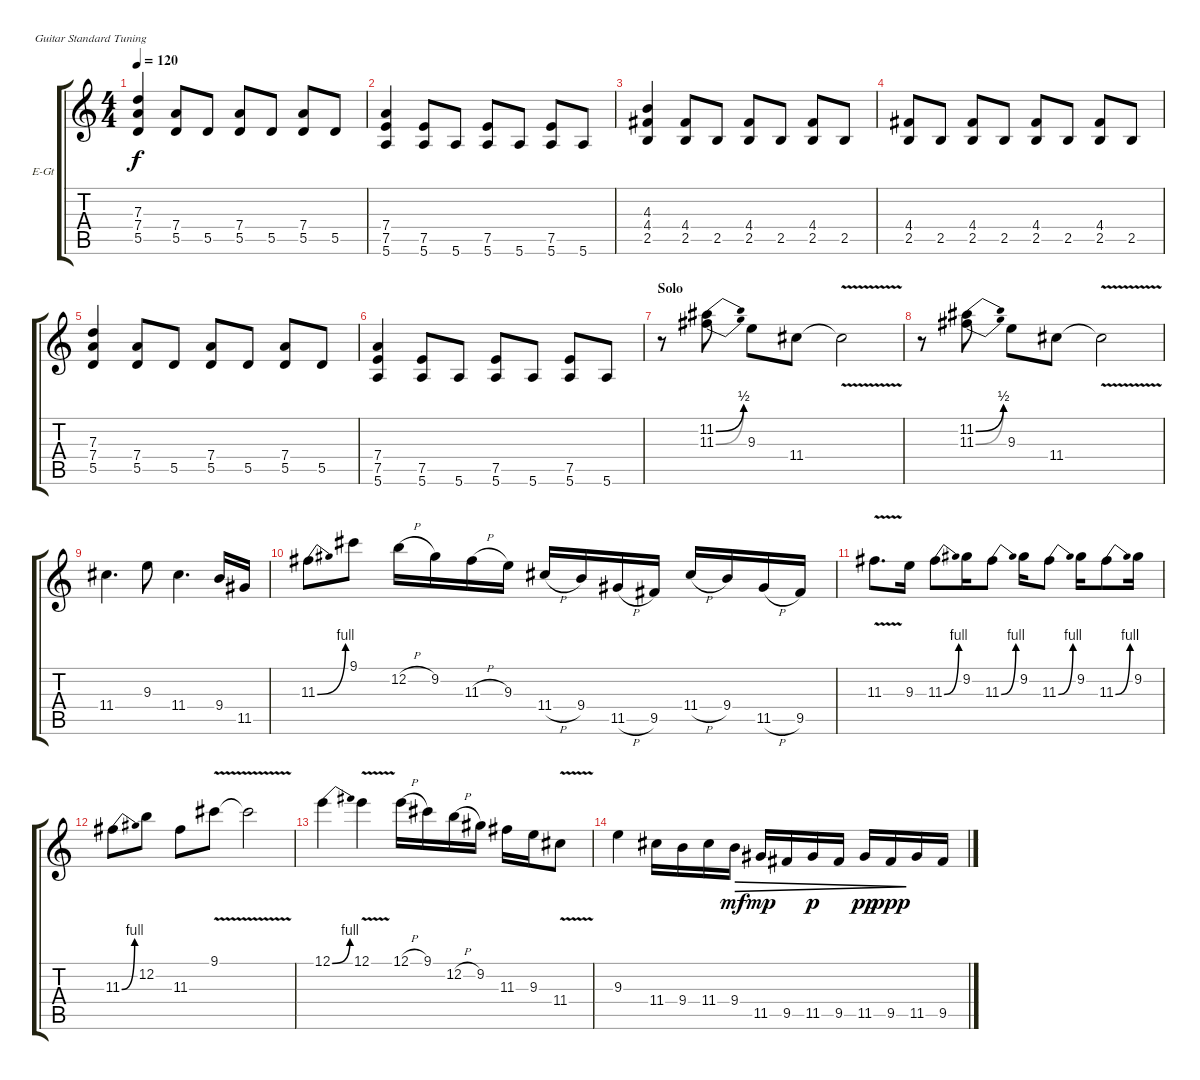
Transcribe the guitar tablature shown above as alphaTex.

\defaultSystemsLayout 4
\bracketExtendMode groupsimilarinstruments
\firstSystemTrackNameOrientation horizontal
\otherSystemsTrackNameOrientation horizontal
\track ("Electric Guitar" "E-Gt") {instrument distortionguitar}
\staff {score tabs}
\tuning (E4 B3 G3 D3 A2 E2)
\ts (4 4)
\tempo 120
\clef g2
\ks c
(5.5 7.3 7.4).4{dy f} (5.5 7.4).8 5.5.8 (5.5 7.4).8 5.5.8 (5.5 7.4).8 5.5.8 |
(5.6 7.4 7.5).4 (5.6 7.5).8 5.6.8 (5.6 7.5).8 5.6.8 (5.6 7.5).8 5.6.8 |
(2.5 4.4 4.3).4 (2.5 4.4).8 2.5.8 (2.5 4.4).8 2.5.8 (2.5 4.4).8 2.5.8 |
(2.5 4.4).8 2.5.8 (2.5 4.4).8 2.5.8 (2.5 4.4).8 2.5.8 (2.5 4.4).8 2.5.8 |
(5.5 7.3 7.4).4 (5.5 7.4).8 5.5.8 (5.5 7.4).8 5.5.8 (5.5 7.4).8 5.5.8 |
(5.6 7.4 7.5).4 (5.6 7.5).8 5.6.8 (5.6 7.5).8 5.6.8 (5.6 7.5).8 5.6.8 |
\section ("" "Solo")
r.8 (11.3{be (bend 0 0 15 2)} 11.2{be (bend 0 0 15 2)}).8 9.3.8 11.4.8 11.4{v t}.2 |
r.8 (11.3{be (bend 0 0 15 2)} 11.2{be (bend 0 0 15 2)}).8 9.3.8 11.4.8 11.4{v t}.2 |
11.4.4{d} 9.3.8 11.4.4{d} 9.4.16 11.5.16 |
11.3{be (bend 0 0 15 4)}.8 9.1.8 12.2{h}.16 9.2.16 11.3{h}.16 9.3.16 11.4{h}.16 9.4.16 11.5{h}.16 9.5.16 11.4{h}.16 9.4.16 11.5{h}.16 9.5.16 |
11.3{v}.8{d} 9.3.16 11.3{be (bend 0 0 15 4)}.8 9.2.16 11.3{be (bend 0 0 15 4)}.8 9.2.16 11.3{be (bend 0 0 15 4)}.8 9.2.16 11.3{be (bend 0 0 15 4)}.8 9.2.16 |
11.3{be (bend 0 0 15 4)}.8 12.2.8 11.3.8 9.1{v}.8 9.1{v t}.2 |
12.1{be (bend 0 0 15 4)}.4 12.1{v}.4 12.1{h}.16 9.1.16 12.2{h}.16 9.2.16 11.3.16 9.3.16 11.4{v}.8 |
9.3.4 11.4.16 9.4.16 11.4.16 9.4.16{dec dy mf} 11.5.16{dec dy mp} 9.5.16{dec} 11.5.16{dec dy p} 9.5.16{dec} 11.5.16{dec dy pp} 9.5.16{dec dy ppp} 11.5.16 9.5.16
